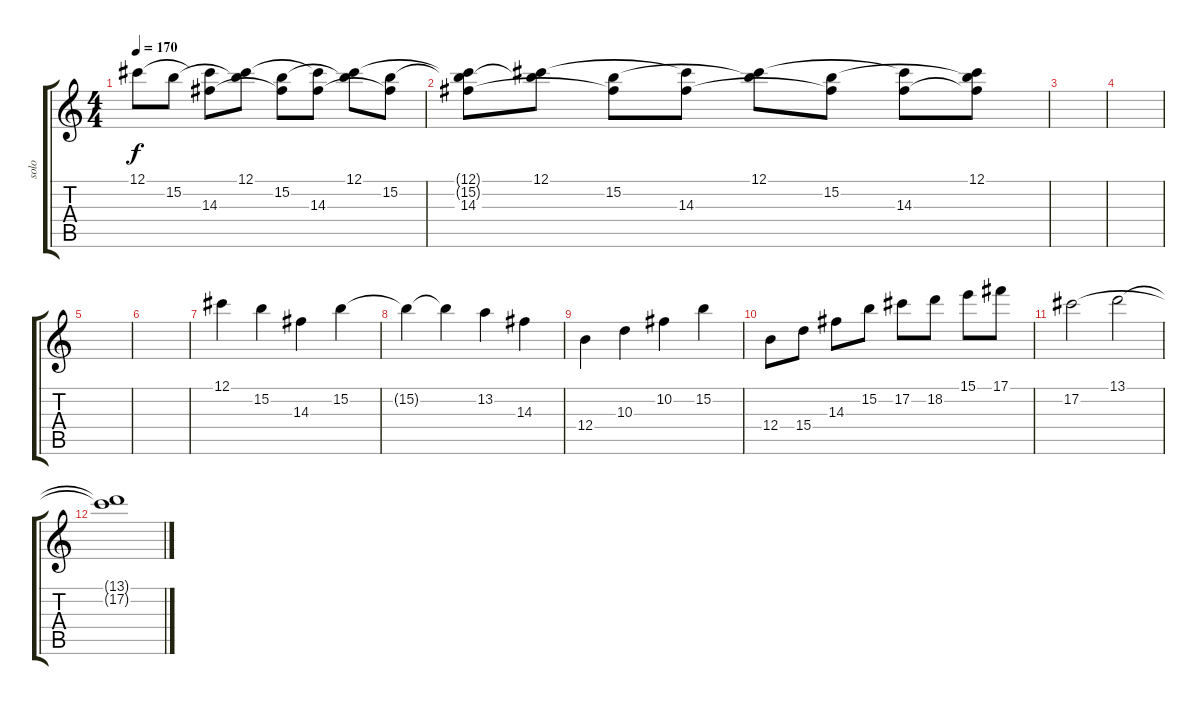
\track ("solo" "solo") {instrument distortionguitar}
\staff {score tabs}
\tuning (Db4 Ab3 E3 B2 Gb2 B1) {hide}
\ts (4 4)
\tempo 170
\clef g2
\ks c
12.1.8{dy f} 15.2.8 (12.1{t} 14.3).8 (12.1 15.2{t}).8 (15.2 14.3{t}).8 (12.1{t} 14.3).8 (12.1 15.2{t}).8 (15.2 14.3{t}).8 |
(12.1{t} 15.2{t} 14.3).8 (12.1 15.2{t}).8 (15.2 14.3{t}).8 (12.1{t} 14.3).8 (12.1 15.2{t}).8 (15.2 14.3{t}).8 (12.1{t} 14.3).8 (12.1 15.2{t} 14.3{t}).8 |
|
|
|
|
12.1.4 15.2.4 14.3.4 15.2.4 |
15.2{t}.4 15.2{t}.4 13.2.4 14.3.4 |
12.4.4 10.3.4 10.2.4 15.2.4 |
12.4.8 15.4.8 14.3.8 15.2.8 17.2.8 18.2.8 15.1.8 17.1.8 |
17.2.2 13.1.2 |
(13.1{t} 17.2{t}).1
